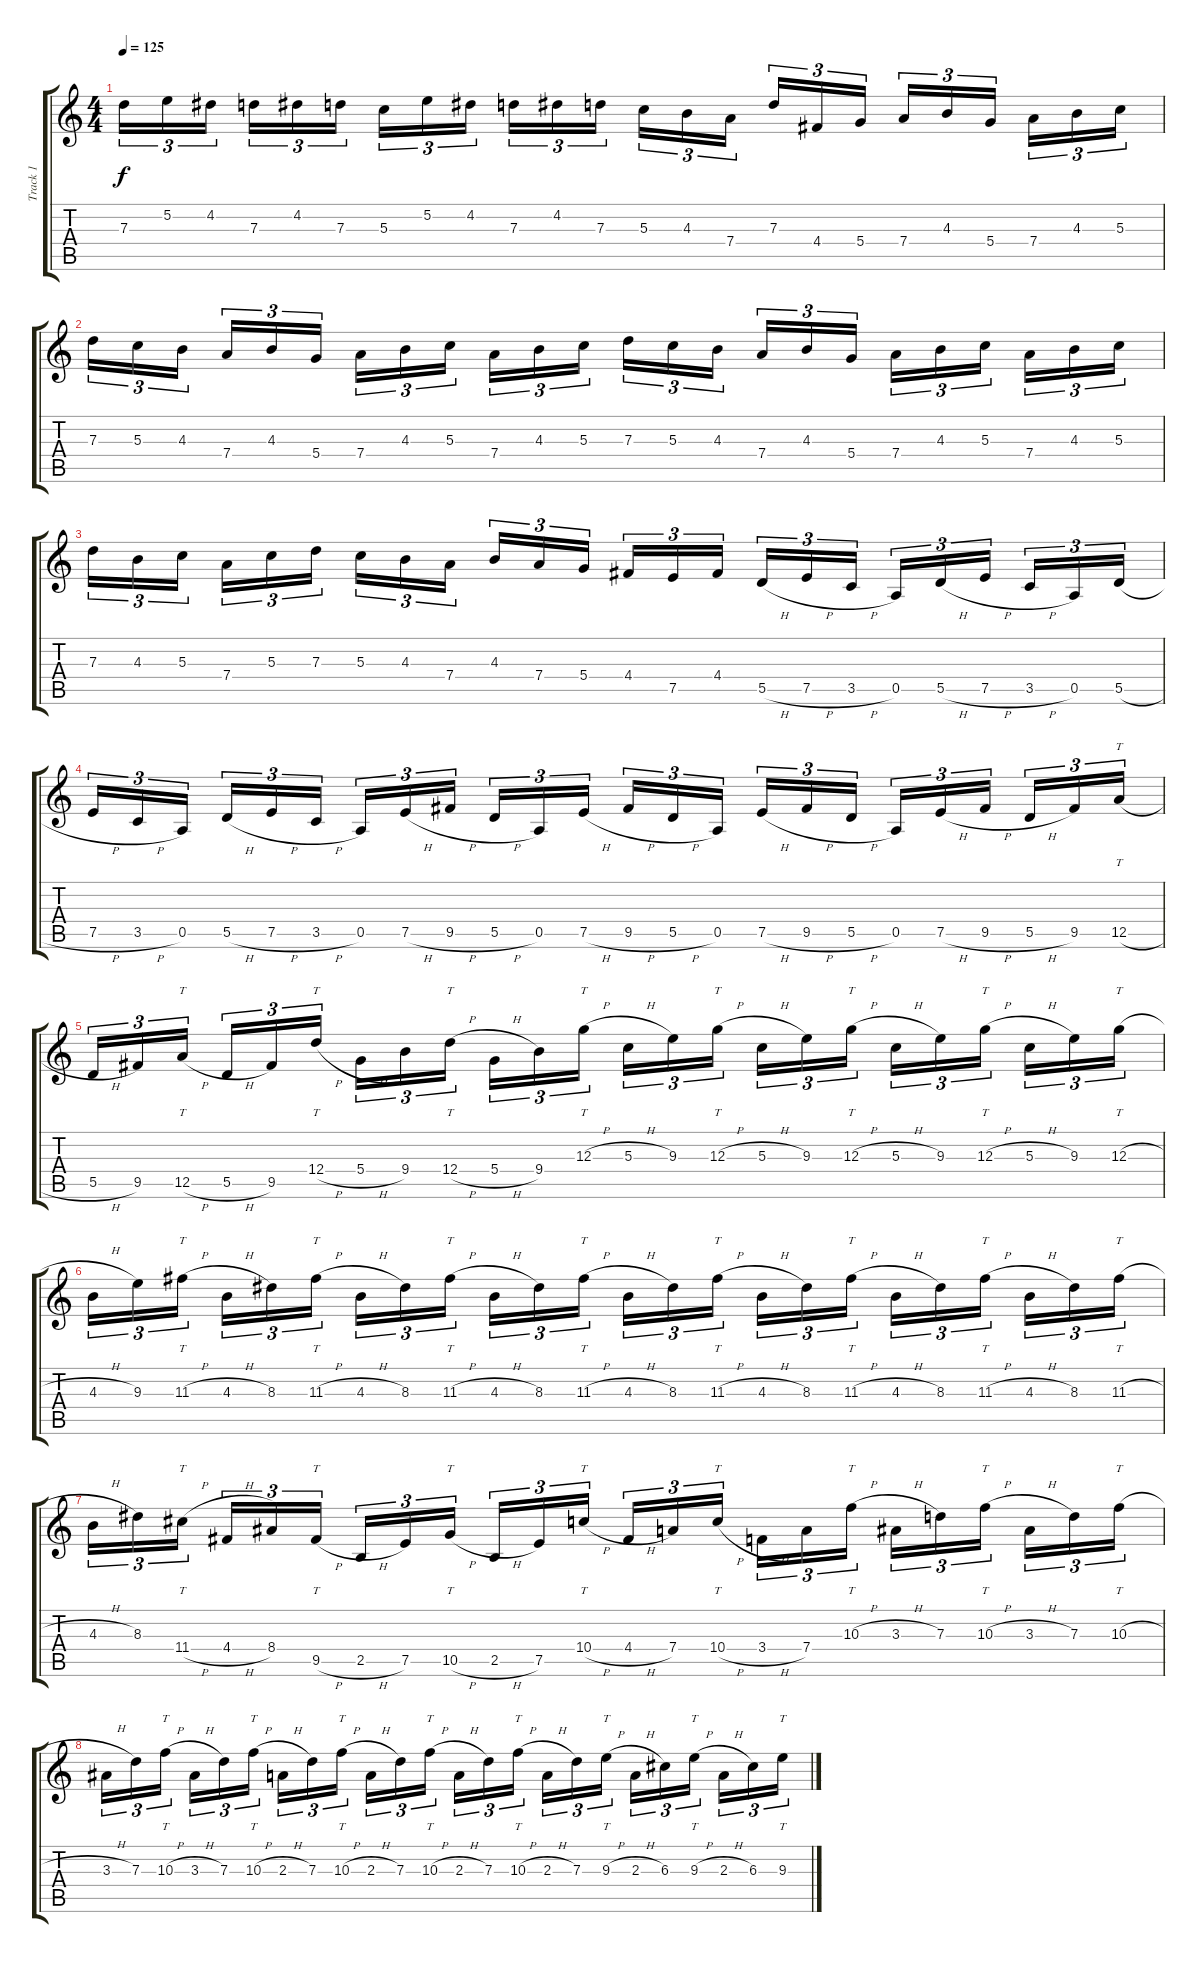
\track ("Track 1" "Track 1") {instrument distortionguitar}
\staff {score tabs}
\tuning (E4 B3 G3 D3 A2 E2) {hide}
\ts (4 4)
\tempo 125
\clef g2
\ks c
7.3.16{tu (3 2) dy f} 5.2.16{tu (3 2)} 4.2.16{tu (3 2)} 7.3.16{tu (3 2)} 4.2.16{tu (3 2)} 7.3.16{tu (3 2)} 5.3.16{tu (3 2)} 5.2.16{tu (3 2)} 4.2.16{tu (3 2)} 7.3.16{tu (3 2)} 4.2.16{tu (3 2)} 7.3.16{tu (3 2)} 5.3.16{tu (3 2)} 4.3.16{tu (3 2)} 7.4.16{tu (3 2)} 7.3.16{tu (3 2)} 4.4.16{tu (3 2)} 5.4.16{tu (3 2)} 7.4.16{tu (3 2)} 4.3.16{tu (3 2)} 5.4.16{tu (3 2)} 7.4.16{tu (3 2)} 4.3.16{tu (3 2)} 5.3.16{tu (3 2)} |
7.3.16{tu (3 2)} 5.3.16{tu (3 2)} 4.3.16{tu (3 2)} 7.4.16{tu (3 2)} 4.3.16{tu (3 2)} 5.4.16{tu (3 2)} 7.4.16{tu (3 2)} 4.3.16{tu (3 2)} 5.3.16{tu (3 2)} 7.4.16{tu (3 2)} 4.3.16{tu (3 2)} 5.3.16{tu (3 2)} 7.3.16{tu (3 2)} 5.3.16{tu (3 2)} 4.3.16{tu (3 2)} 7.4.16{tu (3 2)} 4.3.16{tu (3 2)} 5.4.16{tu (3 2)} 7.4.16{tu (3 2)} 4.3.16{tu (3 2)} 5.3.16{tu (3 2)} 7.4.16{tu (3 2)} 4.3.16{tu (3 2)} 5.3.16{tu (3 2)} |
7.3.16{tu (3 2)} 4.3.16{tu (3 2)} 5.3.16{tu (3 2)} 7.4.16{tu (3 2)} 5.3.16{tu (3 2)} 7.3.16{tu (3 2)} 5.3.16{tu (3 2)} 4.3.16{tu (3 2)} 7.4.16{tu (3 2)} 4.3.16{tu (3 2)} 7.4.16{tu (3 2)} 5.4.16{tu (3 2)} 4.4.16{tu (3 2)} 7.5.16{tu (3 2)} 4.4.16{tu (3 2)} 5.5{h}.16{tu (3 2)} 7.5{h}.16{tu (3 2)} 3.5{h}.16{tu (3 2)} 0.5.16{tu (3 2)} 5.5{h}.16{tu (3 2)} 7.5{h}.16{tu (3 2)} 3.5{h}.16{tu (3 2)} 0.5.16{tu (3 2)} 5.5{h}.16{tu (3 2)} |
7.5{h}.16{tu (3 2)} 3.5{h}.16{tu (3 2)} 0.5.16{tu (3 2)} 5.5{h}.16{tu (3 2)} 7.5{h}.16{tu (3 2)} 3.5{h}.16{tu (3 2)} 0.5.16{tu (3 2)} 7.5{h}.16{tu (3 2)} 9.5{h}.16{tu (3 2)} 5.5{h}.16{tu (3 2)} 0.5.16{tu (3 2)} 7.5{h}.16{tu (3 2)} 9.5{h}.16{tu (3 2)} 5.5{h}.16{tu (3 2)} 0.5.16{tu (3 2)} 7.5{h}.16{tu (3 2)} 9.5{h}.16{tu (3 2)} 5.5{h}.16{tu (3 2)} 0.5.16{tu (3 2)} 7.5{h}.16{tu (3 2)} 9.5{h}.16{tu (3 2)} 5.5{h}.16{tu (3 2)} 9.5.16{tu (3 2)} 12.5{h}.16{tt tu (3 2)} |
5.5{h}.16{tu (3 2)} 9.5.16{tu (3 2)} 12.5{h}.16{tt tu (3 2)} 5.5{h}.16{tu (3 2)} 9.5.16{tu (3 2)} 12.4{h}.16{tt tu (3 2)} 5.4{h}.16{tu (3 2)} 9.4.16{tu (3 2)} 12.4{h}.16{tt tu (3 2)} 5.4{h}.16{tu (3 2)} 9.4.16{tu (3 2)} 12.3{h}.16{tt tu (3 2)} 5.3{h}.16{tu (3 2)} 9.3.16{tu (3 2)} 12.3{h}.16{tt tu (3 2)} 5.3{h}.16{tu (3 2)} 9.3.16{tu (3 2)} 12.3{h}.16{tt tu (3 2)} 5.3{h}.16{tu (3 2)} 9.3.16{tu (3 2)} 12.3{h}.16{tt tu (3 2)} 5.3{h}.16{tu (3 2)} 9.3.16{tu (3 2)} 12.3{h}.16{tt tu (3 2)} |
4.3{h}.16{tu (3 2)} 9.3.16{tu (3 2)} 11.3{h}.16{tt tu (3 2)} 4.3{h}.16{tu (3 2)} 8.3.16{tu (3 2)} 11.3{h}.16{tt tu (3 2)} 4.3{h}.16{tu (3 2)} 8.3.16{tu (3 2)} 11.3{h}.16{tt tu (3 2)} 4.3{h}.16{tu (3 2)} 8.3.16{tu (3 2)} 11.3{h}.16{tt tu (3 2)} 4.3{h}.16{tu (3 2)} 8.3.16{tu (3 2)} 11.3{h}.16{tt tu (3 2)} 4.3{h}.16{tu (3 2)} 8.3.16{tu (3 2)} 11.3{h}.16{tt tu (3 2)} 4.3{h}.16{tu (3 2)} 8.3.16{tu (3 2)} 11.3{h}.16{tt tu (3 2)} 4.3{h}.16{tu (3 2)} 8.3.16{tu (3 2)} 11.3{h}.16{tt tu (3 2)} |
4.3{h}.16{tu (3 2)} 8.3.16{tu (3 2)} 11.4{h}.16{tt tu (3 2)} 4.4{h}.16{tu (3 2)} 8.4.16{tu (3 2)} 9.5{h}.16{tt tu (3 2)} 2.5{h}.16{tu (3 2)} 7.5.16{tu (3 2)} 10.5{h}.16{tt tu (3 2)} 2.5{h}.16{tu (3 2)} 7.5.16{tu (3 2)} 10.4{h}.16{tt tu (3 2)} 4.4{h}.16{tu (3 2)} 7.4.16{tu (3 2)} 10.4{h}.16{tt tu (3 2)} 3.4{h}.16{tu (3 2)} 7.4.16{tu (3 2)} 10.3{h}.16{tt tu (3 2)} 3.3{h}.16{tu (3 2)} 7.3.16{tu (3 2)} 10.3{h}.16{tt tu (3 2)} 3.3{h}.16{tu (3 2)} 7.3.16{tu (3 2)} 10.3{h}.16{tt tu (3 2)} |
3.3{h}.16{tu (3 2)} 7.3.16{tu (3 2)} 10.3{h}.16{tt tu (3 2)} 3.3{h}.16{tu (3 2)} 7.3.16{tu (3 2)} 10.3{h}.16{tt tu (3 2)} 2.3{h}.16{tu (3 2)} 7.3.16{tu (3 2)} 10.3{h}.16{tt tu (3 2)} 2.3{h}.16{tu (3 2)} 7.3.16{tu (3 2)} 10.3{h}.16{tt tu (3 2)} 2.3{h}.16{tu (3 2)} 7.3.16{tu (3 2)} 10.3{h}.16{tt tu (3 2)} 2.3{h}.16{tu (3 2)} 7.3.16{tu (3 2)} 9.3{h}.16{tt tu (3 2)} 2.3{h}.16{tu (3 2)} 6.3.16{tu (3 2)} 9.3{h}.16{tt tu (3 2)} 2.3{h}.16{tu (3 2)} 6.3.16{tu (3 2)} 9.3{h}.16{tt tu (3 2)}
